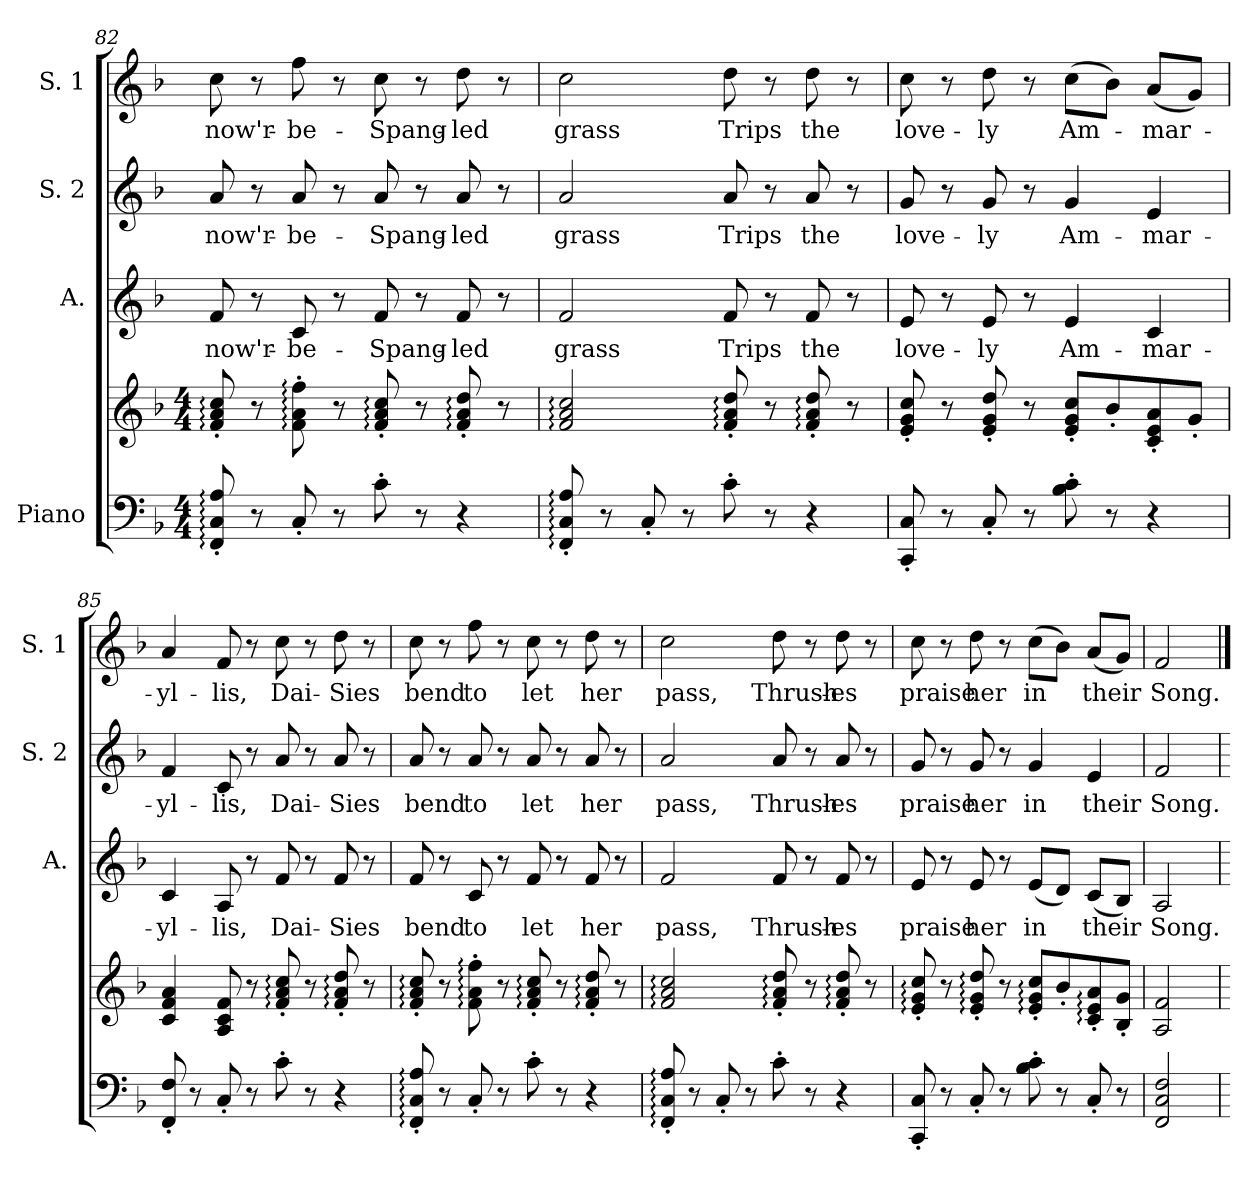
**kern	**kern	**kern	**text	**kern	**text	**kern	**text
*part4	*part4	*part3	*part3	*part2	*part2	*part1	*part1
*staff5	*staff4	*staff3	*staff3	*staff2	*staff2	*staff1	*staff1
*I"Piano	*	*I"A.	*	*I"S. 2	*	*I"S. 1	*
*	*	*I'A.	*	*I'S. 2	*	*I'S. 1	*
*clefF4	*clefG2	*clefG2	*	*clefG2	*	*clefG2	*
*k[b-]	*k[b-]	*k[b-]	*	*k[b-]	*	*k[b-]	*
*F:	*F:	*F:	*	*F:	*	*F:	*
*M4/4	*M4/4	*	*	*	*	*	*
=82	=82	=82	=82	=82	=82	=82	=82
!	!	!	!LO:LY:b:cj	!	!LO:LY:b:cj	!	!LO:LY:b:cj
8C/:'< 8A/:'< 8FF/:'<	8f/:'< 8a/:'< 8cc/:'<	8f/	now'r-	8a/	now'r-	8cc\	now'r-
8r	8r	8r	.	8r	.	8r	.
!	!	!	!LO:LY:b:cj	!	!LO:LY:b:cj	!	!LO:LY:b:cj
8C'</	8f\:'> 8a\:'> 8ff\:'>	8c/	-be-	8a/	-be-	8ff\	-be-
8r	8r	8r	.	8r	.	8r	.
!	!	!	!LO:LY:b:cj	!	!LO:LY:b:cj	!	!LO:LY:b:cj
8c:'>\	8a/:'< 8cc/:'< 8f/:'<	8f/	-Spang-	8a/	-Spang-	8cc\	-Spang-
8r	8r	8r	.	8r	.	8r	.
!	!	!	!LO:LY:b:cj	!	!LO:LY:b:cj	!	!LO:LY:b:cj
4r	8a/:'< 8dd/:'< 8f/:'<	8f/	-led	8a/	-led	8dd\	-led
.	8r	8r	.	8r	.	8r	.
=83	=83	=83	=83	=83	=83	=83	=83
!	!	!	!LO:LY:b:cj	!	!LO:LY:b:cj	!	!LO:LY:b:cj
8C/:'< 8FF/:'< 8A/:'<	2a/: 2f/: 2cc/:	2f/	grass	2a/	grass	2cc\	grass
8r	.	.	.	.	.	.	.
8C'</	.	.	.	.	.	.	.
8r	.	.	.	.	.	.	.
!	!	!	!LO:LY:b:cj	!	!LO:LY:b:cj	!	!LO:LY:b:cj
8c:'>\	8dd/:'< 8f/:'< 8a/:'<	8f/	Trips	8a/	Trips	8dd\	Trips
8r	8r	8r	.	8r	.	8r	.
!	!	!	!LO:LY:b:cj	!	!LO:LY:b:cj	!	!LO:LY:b:cj
4r	8dd/:'< 8a/:'< 8f/:'<	8f/	the	8a/	the	8dd\	the
.	8r	8r	.	8r	.	8r	.
=84	=84	=84	=84	=84	=84	=84	=84
!	!	!	!LO:LY:b:cj	!	!LO:LY:b:cj	!	!LO:LY:b:cj
8CC/'< 8C/'<	8e/'< 8g/'< 8cc/'<	8e/	love-	8g/	love-	8cc\	love-
8r	8r	8r	.	8r	.	8r	.
!	!	!	!LO:LY:b:cj	!	!LO:LY:b:cj	!	!LO:LY:b:cj
8C'</	8e/'< 8dd/'< 8g/'<	8e/	-ly	8g/	-ly	8dd\	-ly
8r	8r	8r	.	8r	.	8r	.
!	!	!	!LO:LY:b	!	!LO:LY:b	!	!LO:LY:b
8B-\'> 8c\'>	8g/'< 8cc/'< 8e/'<L	4e/	Am-	4g/	Am-	(>8cc\L	Am-
8r	8b-'</	.	.	.	.	8b-\J)	.
!	!	!	!LO:LY:b	!	!LO:LY:b	!	!LO:LY:b
4r	8e/'< 8a/'< 8c/'<	4c/	-mar-	4e/	-mar-	(<8a/L	-mar-
.	8g'</J	.	.	.	.	8g/J)	.
!!LO:PB:g=z
=85	=85	=85	=85	=85	=85	=85	=85
!	!	!	!LO:LY:b:cj	!	!LO:LY:b:cj	!	!LO:LY:b:cj
8F/'< 8FF/'<	4c/ 4f/ 4a/	4c/	-yl-	4f/	-yl-	4a/	-yl-
8r	.	.	.	.	.	.	.
!	!	!	!LO:LY:b:cj	!	!LO:LY:b:cj	!	!LO:LY:b:cj
8C'</	8A/ 8c/ 8f/	8A/	-lis,	8c/	-lis,	8f/	-lis,
8r	8r	8r	.	8r	.	8r	.
!	!	!	!LO:LY:b:cj	!	!LO:LY:b:cj	!	!LO:LY:b:cj
8c'>\	8a/:'< 8cc/:'< 8f/:'<	8f/	Dai-	8a/	Dai-	8cc\	Dai-
8r	8r	8r	.	8r	.	8r	.
!	!	!	!LO:LY:b:cj	!	!LO:LY:b:cj	!	!LO:LY:b:cj
4r	8a/:'< 8dd/:'< 8f/:'<	8f/	-Sies	8a/	-Sies	8dd\	-Sies
.	8r	8r	.	8r	.	8r	.
=86	=86	=86	=86	=86	=86	=86	=86
!	!	!	!LO:LY:b:cj	!	!LO:LY:b:cj	!	!LO:LY:b:cj
8C/:'< 8A/:'< 8FF/:'<	8f/:'< 8a/:'< 8cc/:'<	8f/	bend	8a/	bend	8cc\	bend
8r	8r	8r	.	8r	.	8r	.
!	!	!	!LO:LY:b:cj	!	!LO:LY:b:cj	!	!LO:LY:b:cj
8C'</	8f\:'> 8a\:'> 8ff\:'>	8c/	to	8a/	to	8ff\	to
8r	8r	8r	.	8r	.	8r	.
!	!	!	!LO:LY:b:cj	!	!LO:LY:b:cj	!	!LO:LY:b:cj
8c:'>\	8a/:'< 8cc/:'< 8f/:'<	8f/	let	8a/	let	8cc\	let
8r	8r	8r	.	8r	.	8r	.
!	!	!	!LO:LY:b:cj	!	!LO:LY:b:cj	!	!LO:LY:b:cj
4r	8a/:'< 8dd/:'< 8f/:'<	8f/	her	8a/	her	8dd\	her
.	8r	8r	.	8r	.	8r	.
=87	=87	=87	=87	=87	=87	=87	=87
!	!	!	!LO:LY:b:cj	!	!LO:LY:b:cj	!	!LO:LY:b:cj
8C/:'< 8FF/:'< 8A/:'<	2a/: 2f/: 2cc/:	2f/	pass,	2a/	pass,	2cc\	pass,
8r	.	.	.	.	.	.	.
8C'</	.	.	.	.	.	.	.
8r	.	.	.	.	.	.	.
!	!	!	!LO:LY:b:cj	!	!LO:LY:b:cj	!	!LO:LY:b:cj
8c:'>\	8dd/:'< 8f/:'< 8a/:'<	8f/	Thrush-	8a/	Thrush-	8dd\	Thrush-
8r	8r	8r	.	8r	.	8r	.
!	!	!	!LO:LY:b:cj	!	!LO:LY:b:cj	!	!LO:LY:b:cj
4r	8dd/:'< 8a/:'< 8f/:'<	8f/	-es	8a/	-es	8dd\	-es
.	8r	8r	.	8r	.	8r	.
=88	=88	=88	=88	=88	=88	=88	=88
!	!	!	!LO:LY:b:cj	!	!LO:LY:b:cj	!	!LO:LY:b:cj
8C/'< 8CC/'<	8e/:'< 8g/:'< 8cc/:'<	8e/	praise	8g/	praise	8cc\	praise
8r	8r	8r	.	8r	.	8r	.
!	!	!	!LO:LY:b:cj	!	!LO:LY:b:cj	!	!LO:LY:b:cj
8C'</	8dd/:'< 8g/:'< 8e/:'<	8e/	her	8g/	her	8dd\	her
8r	8r	8r	.	8r	.	8r	.
!	!	!	!LO:LY:b:cj	!	!LO:LY:b:cj	!	!LO:LY:b:cj
8B-\'> 8c\'>	8cc/:'< 8g/:'< 8e/:'<L	(<8e/L	in	4g/	in	(>8cc\L	in
8r	8b-'</	8d/J)	.	.	.	8b-\J)	.
!	!	!	!LO:LY:b	!	!LO:LY:b:cj	!	!LO:LY:b
8C'</	8a/:'< 8c/:'< 8e/:'<	(<8c/L	their	4e/	their	(<8a/L	their
8r	8g/'< 8B-/'<J	8B-/J)	.	.	.	8g/J)	.
=89	=89	=89	=89	=89	=89	=89	=89
!	!	!	!LO:LY:b:cj	!	!LO:LY:b:cj	!	!LO:LY:b:cj
2F/ 2C/ 2FF/	2A/ 2f/	2A/	Song.	2f/	Song.	2f/	Song.
=	=	=	==	=	==	==	==
*-	*-	*-	*-	*-	*-	*-	*-
